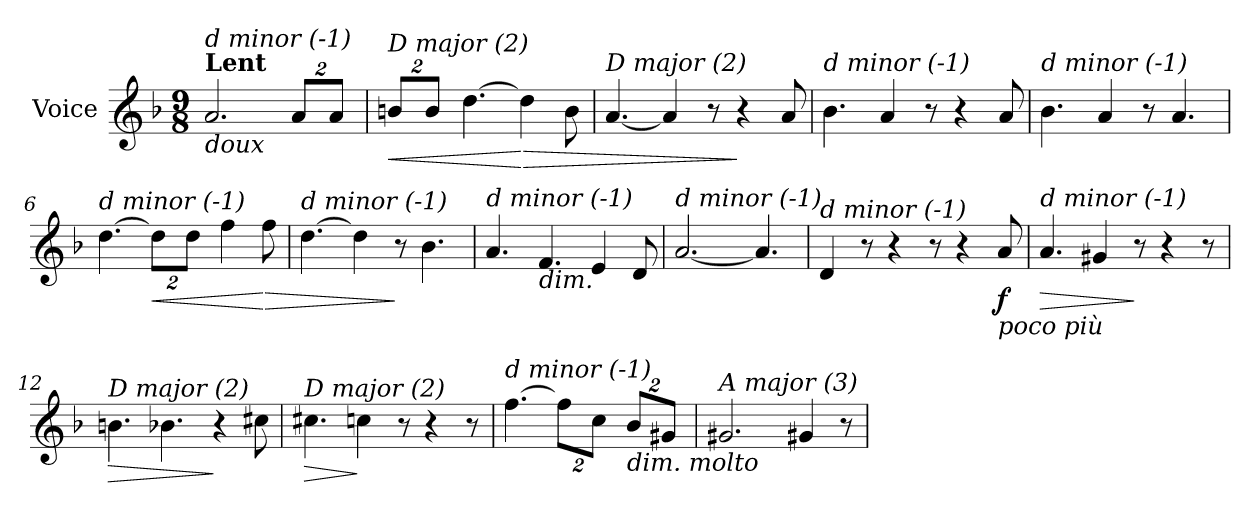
**kern	**dynam
*part1	*part1
*staff1	*staff1
*I"Voice	*
*I'V	*
*clefG2	*
*k[b-]	*
*F:	*
*M9/8	*
=1	=1
!LO:TX:a:B:t=Lent	!
!LO:TX:b:i:t=doux	!
!LO:TX:i:t=d minor (-1)	!
2.a/	.
*Xbrackettup	*
16%3a/L	.
16%3a/J	.
=2	=2
!LO:TX:i:t=D major (2)	!
!	!LO:HP:b
16%3bn/L	<
16%3b/J	.
[4.dd\	.
!	!LO:HP:n=1:b
4dd\]	[ >
8b\	.
=3	=3
!LO:TX:i:t=D major (2)	!
[4.a/	.
4a/]	.
8r	.
4r	]
8a/	.
=4	=4
!LO:TX:i:t=d minor (-1)	!
4.b-\	.
4a/	.
8r	.
4r	.
8a/	.
=5	=5
!LO:TX:i:t=d minor (-1)	!
4.b-\	.
4a/	.
8r	.
4.a/	.
!!LO:LB:g=z
=6	=6
!LO:TX:i:t=d minor (-1)	!
[4.dd\	.
!	!LO:HP:b
16%3dd\L]	<
16%3dd\J	.
4ff\	.
!	!LO:HP:n=1:b
8ff\	[ >
=7	=7
!LO:TX:i:t=d minor (-1)	!
[4.dd\	.
4dd\]	.
8r	]
4.b-\	.
=8	=8
!LO:TX:i:t=d minor (-1)	!
4.a/	.
!LO:TX:b:i:t=dim.	!
4.f/	.
4e/	.
8d/	.
=9	=9
!LO:TX:i:t=d minor (-1)	!
[2.a/	.
4.a/]	.
=10	=10
!LO:TX:i:t=d minor (-1)	!
4d/	.
8r	.
4r	.
8r	.
4r	.
!LO:TX:b:i:t=poco più	!
!	!LO:DY:b
8a/	f
!!LO:LB:g=z
=11	=11
!LO:TX:i:t=d minor (-1)	!
!	!LO:HP:b
4.a/	>
4g#X/	.
8r	]
4r	.
8r	.
=12	=12
!LO:TX:i:t=D major (2)	!
!	!LO:HP:b
4.bn\	>
4.b-X\	.
4r	]
8cc#Xi\	.
=13	=13
!LO:TX:i:t=D major (2)	!
!	!LO:HP:b
4.cc#Xi\	>
4cc\	]
8r	.
4r	.
8r	.
=14	=14
!LO:TX:i:t=d minor (-1)	!
[4.ff\	.
16%3ff\L]	.
16%3cc\J	.
!LO:TX:b:i:t=dim. molto	!
16%3b-/L	.
16%3g#Xi/J	.
=15	=15
!LO:TX:i:t=A major (3)	!
2.g#Xi/	.
4g#Xi/	.
8r	.
=	=
*-	*-
